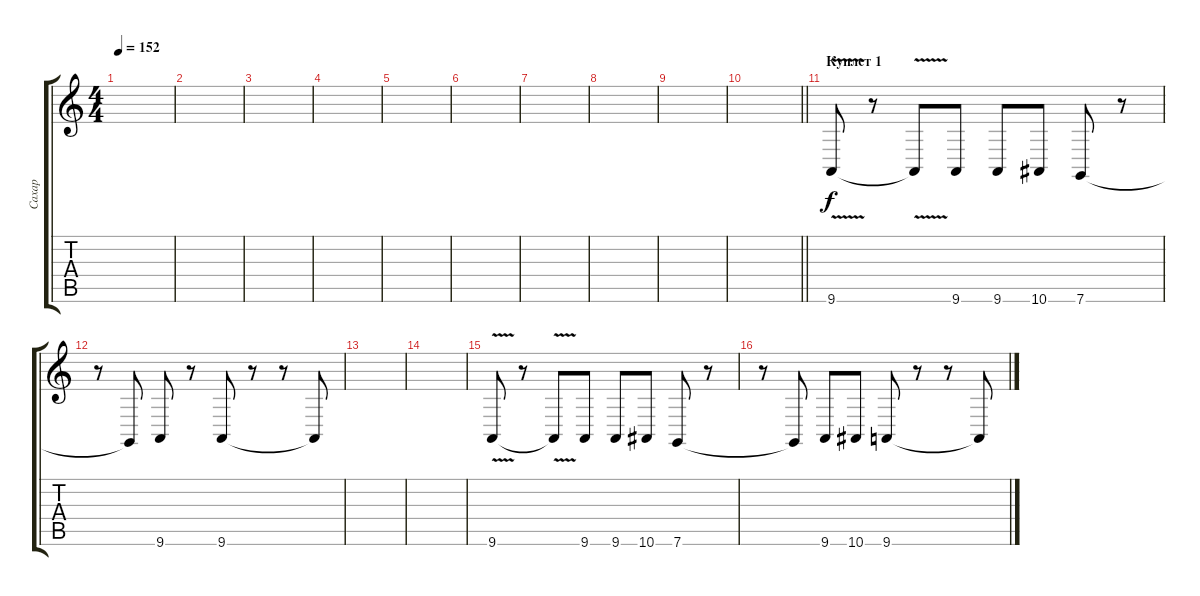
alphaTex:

\track ("Сахар" "Сахар") {instrument bassoon}
\staff {score tabs}
\tuning (D4 A3 F3 C3 G2 C2) {hide}
\ts (4 4)
\tempo 152
\clef g2
\ks c
|
|
|
|
|
|
|
|
|
\barLineRight lightlight
|
\section ("" "Куплет 1")
9.6{v}.8 r.8 9.6{t}.8 9.6.8 9.6.8 10.6.8 7.6.8 r.8 |
r.8 7.6{t}.8 9.6.8 r.8 9.6.8 r.8 r.8 9.6{t}.8 |
|
|
9.6{v}.8 r.8 9.6{t}.8 9.6.8 9.6.8 10.6.8 7.6.8 r.8 |
r.8 7.6{t}.8 9.6.8 10.6.8 9.6.8 r.8 r.8 9.6{t}.8
